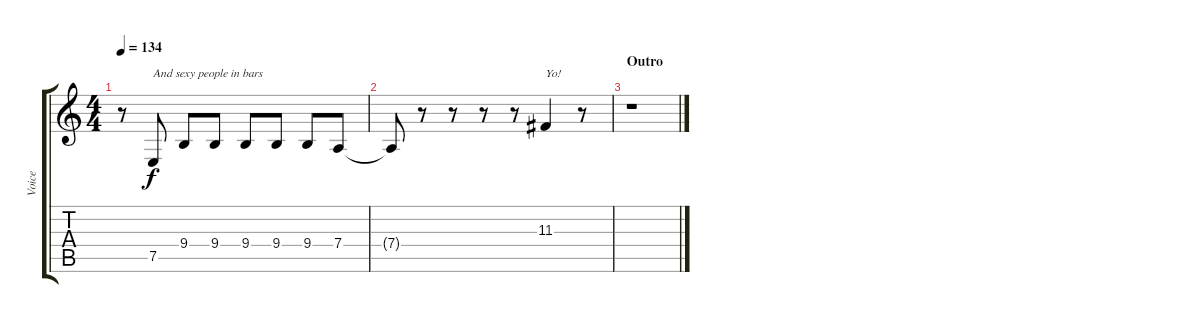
\track ("Voice" "Voice") {instrument voiceoohs}
\staff {score tabs}
\tuning (E4 B3 G3 D3 A2 E2) {hide}
\ts (4 4)
\tempo 134
\clef g2
\ks c
r.8{dy f} 7.5.8{txt "And sexy people in bars"} 9.4.8 9.4.8 9.4.8 9.4.8 9.4.8 7.4.8 |
7.4{t}.8 r.8 r.8 r.8 r.8 11.3.4{txt "Yo!"} r.8 |
\section ("" "Outro")
r.1
